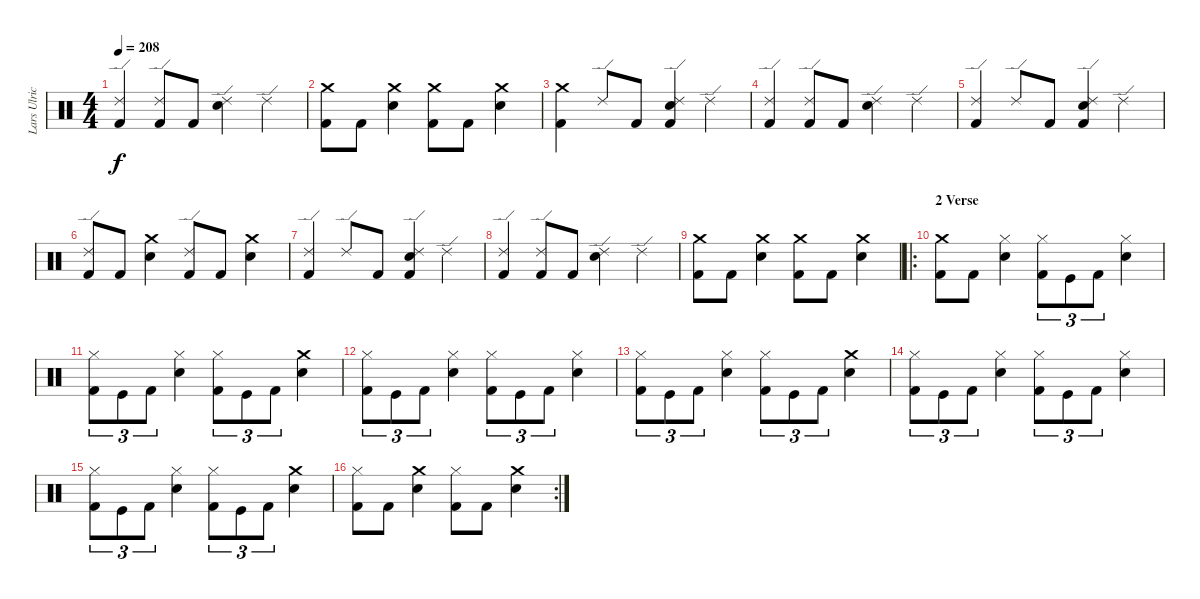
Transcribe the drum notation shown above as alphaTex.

\track ("Lars Ulrich (Drums)" "Lars Ulric") {instrument percussion}
\staff {score}
\articulation defaults
\ts (4 4)
\tempo 208
\clef neutral
\ks c
("Kick (hit) 2" "Ride (edge) 2").4{dy f} ("Ride (edge) 2" "Kick (hit) 2").8 "Kick (hit) 2".8 ("Snare (hit) 2" "Ride (edge) 2").4 "Ride (edge) 2".4 |
("Kick (hit) 2" "Crash medium (hit)").8 "Kick (hit) 2".8 ("Snare (hit) 2" "Crash medium (hit)").4 ("Kick (hit) 2" "Crash medium (hit)").8 "Kick (hit) 2".8 ("Snare (hit) 2" "Crash medium (hit)").4 |
("Kick (hit) 2" "Crash medium (hit)").4 "Ride (edge) 2".8 "Kick (hit) 2".8 ("Kick (hit) 2" "Snare (hit) 2" "Ride (edge) 2").4 "Ride (edge) 2".4 |
("Kick (hit) 2" "Ride (edge) 2").4 ("Ride (edge) 2" "Kick (hit) 2").8 "Kick (hit) 2".8 ("Snare (hit) 2" "Ride (edge) 2").4 "Ride (edge) 2".4 |
("Kick (hit) 2" "Ride (edge) 2").4 "Ride (edge) 2".8 "Kick (hit) 2".8 ("Ride (edge) 2" "Snare (hit) 2" "Kick (hit) 2").4 "Ride (edge) 2".4 |
("Ride (edge) 2" "Kick (hit) 2").8 "Kick (hit) 2".8 ("Snare (hit) 2" "Crash medium (hit)").4 ("Ride (edge) 2" "Kick (hit) 2").8 "Kick (hit) 2".8 ("Snare (hit) 2" "Crash medium (hit)").4 |
("Ride (edge) 2" "Kick (hit) 2").4 "Ride (edge) 2".8 "Kick (hit) 2".8 ("Ride (edge) 2" "Snare (hit) 2" "Kick (hit) 2").4 "Ride (edge) 2".4 |
("Kick (hit) 2" "Ride (edge) 2").4 ("Ride (edge) 2" "Kick (hit) 2").8 "Kick (hit) 2".8 ("Snare (hit) 2" "Ride (edge) 2").4 "Ride (edge) 2".4 |
("Kick (hit) 2" "Crash medium (hit)").8 "Kick (hit) 2".8 ("Snare (hit) 2" "Crash medium (hit)").4 ("Kick (hit) 2" "Crash medium (hit)").8 "Kick (hit) 2".8 ("Snare (hit) 2" "Crash medium (hit)").4 |
\ro
\section ("" "2 Verse")
("Crash medium (hit)" "Kick (hit) 2").8 "Kick (hit) 2".8 ("Snare (hit) 2" "Hi-Hat (closed)").4 ("Hi-Hat (closed)" "Kick (hit) 2").8{tu (3 2)} "Kick (hit)".8{tu (3 2)} "Kick (hit) 2".8{tu (3 2)} ("Hi-Hat (closed)" "Snare (hit) 2").4 |
("Hi-Hat (closed)" "Kick (hit) 2").8{tu (3 2)} "Kick (hit)".8{tu (3 2)} "Kick (hit) 2".8{tu (3 2)} ("Snare (hit) 2" "Hi-Hat (closed)").4 ("Hi-Hat (closed)" "Kick (hit) 2").8{tu (3 2)} "Kick (hit)".8{tu (3 2)} "Kick (hit) 2".8{tu (3 2)} ("Crash medium (hit)" "Snare (hit) 2").4 |
("Hi-Hat (closed)" "Kick (hit) 2").8{tu (3 2)} "Kick (hit)".8{tu (3 2)} "Kick (hit) 2".8{tu (3 2)} ("Snare (hit) 2" "Hi-Hat (closed)").4 ("Hi-Hat (closed)" "Kick (hit) 2").8{tu (3 2)} "Kick (hit)".8{tu (3 2)} "Kick (hit) 2".8{tu (3 2)} ("Hi-Hat (closed)" "Snare (hit) 2").4 |
("Hi-Hat (closed)" "Kick (hit) 2").8{tu (3 2)} "Kick (hit)".8{tu (3 2)} "Kick (hit) 2".8{tu (3 2)} ("Snare (hit) 2" "Hi-Hat (closed)").4 ("Hi-Hat (closed)" "Kick (hit) 2").8{tu (3 2)} "Kick (hit)".8{tu (3 2)} "Kick (hit) 2".8{tu (3 2)} ("Crash medium (hit)" "Snare (hit) 2").4 |
("Hi-Hat (closed)" "Kick (hit) 2").8{tu (3 2)} "Kick (hit)".8{tu (3 2)} "Kick (hit) 2".8{tu (3 2)} ("Snare (hit) 2" "Hi-Hat (closed)").4 ("Hi-Hat (closed)" "Kick (hit) 2").8{tu (3 2)} "Kick (hit)".8{tu (3 2)} "Kick (hit) 2".8{tu (3 2)} ("Hi-Hat (closed)" "Snare (hit) 2").4 |
("Hi-Hat (closed)" "Kick (hit) 2").8{tu (3 2)} "Kick (hit)".8{tu (3 2)} "Kick (hit) 2".8{tu (3 2)} ("Snare (hit) 2" "Hi-Hat (closed)").4 ("Hi-Hat (closed)" "Kick (hit) 2").8{tu (3 2)} "Kick (hit)".8{tu (3 2)} "Kick (hit) 2".8{tu (3 2)} ("Crash medium (hit)" "Snare (hit) 2").4 |
\rc 2
("Kick (hit) 2" "Hi-Hat (closed)").8 "Kick (hit) 2".8 ("Crash medium (hit)" "Snare (hit) 2").4 ("Kick (hit) 2" "Hi-Hat (closed)").8 "Kick (hit) 2".8 ("Crash medium (hit)" "Snare (hit) 2").4
